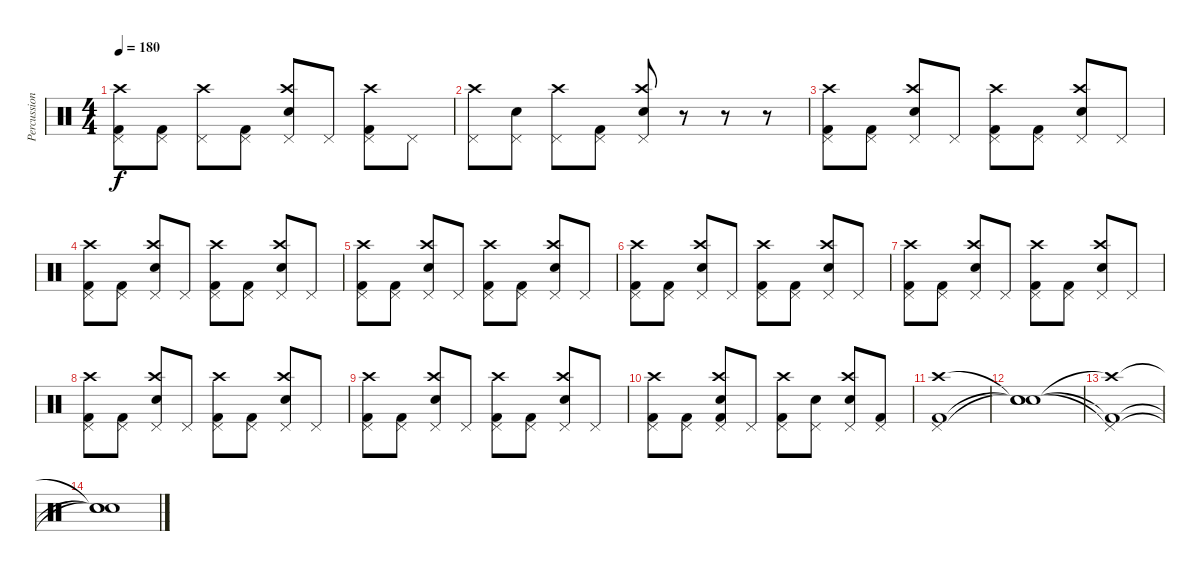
\track ("Percussion" "Percussion") {instrument percussion}
\staff {score}
\articulation defaults
\ts (4 4)
\tempo 180
\clef neutral
\ks c
("Pedal Hi-Hat (hit)" "Kick (hit) 2" "Crash high (hit)").8{dy f} ("Pedal Hi-Hat (hit)" "Kick (hit) 2").8 ("Pedal Hi-Hat (hit)" "Crash high (hit)").8 ("Pedal Hi-Hat (hit)" "Kick (hit) 2").8 ("Pedal Hi-Hat (hit)" "Electric Snare (hit)" "Crash high (hit)").8 "Pedal Hi-Hat (hit)".8 ("Pedal Hi-Hat (hit)" "Kick (hit) 2" "Crash high (hit)").8 "Pedal Hi-Hat (hit)".8 |
("Pedal Hi-Hat (hit)" "Crash high (hit)").8 ("Pedal Hi-Hat (hit)" "Electric Snare (hit)").8 ("Pedal Hi-Hat (hit)" "Crash high (hit)").8 ("Pedal Hi-Hat (hit)" "Kick (hit) 2").8 ("Pedal Hi-Hat (hit)" "Electric Snare (hit)" "Crash high (hit)").8 r.8 r.8 r.8 |
("Pedal Hi-Hat (hit)" "Kick (hit) 2" "Crash high (hit)").8 ("Pedal Hi-Hat (hit)" "Kick (hit) 2").8 ("Pedal Hi-Hat (hit)" "Electric Snare (hit)" "Crash high (hit)").8 "Pedal Hi-Hat (hit)".8 ("Pedal Hi-Hat (hit)" "Kick (hit) 2" "Crash high (hit)").8 ("Pedal Hi-Hat (hit)" "Kick (hit) 2").8 ("Pedal Hi-Hat (hit)" "Electric Snare (hit)" "Crash high (hit)").8 "Pedal Hi-Hat (hit)".8 |
("Pedal Hi-Hat (hit)" "Kick (hit) 2" "Crash high (hit)").8 ("Pedal Hi-Hat (hit)" "Kick (hit) 2").8 ("Pedal Hi-Hat (hit)" "Electric Snare (hit)" "Crash high (hit)").8 "Pedal Hi-Hat (hit)".8 ("Pedal Hi-Hat (hit)" "Kick (hit) 2" "Crash high (hit)").8 ("Pedal Hi-Hat (hit)" "Kick (hit) 2").8 ("Pedal Hi-Hat (hit)" "Electric Snare (hit)" "Crash high (hit)").8 "Pedal Hi-Hat (hit)".8 |
("Pedal Hi-Hat (hit)" "Kick (hit) 2" "Crash high (hit)").8 ("Pedal Hi-Hat (hit)" "Kick (hit) 2").8 ("Pedal Hi-Hat (hit)" "Electric Snare (hit)" "Crash high (hit)").8 "Pedal Hi-Hat (hit)".8 ("Pedal Hi-Hat (hit)" "Kick (hit) 2" "Crash high (hit)").8 ("Pedal Hi-Hat (hit)" "Kick (hit) 2").8 ("Pedal Hi-Hat (hit)" "Electric Snare (hit)" "Crash high (hit)").8 "Pedal Hi-Hat (hit)".8 |
("Pedal Hi-Hat (hit)" "Kick (hit) 2" "Crash high (hit)").8 ("Pedal Hi-Hat (hit)" "Kick (hit) 2").8 ("Pedal Hi-Hat (hit)" "Electric Snare (hit)" "Crash high (hit)").8 "Pedal Hi-Hat (hit)".8 ("Pedal Hi-Hat (hit)" "Kick (hit) 2" "Crash high (hit)").8 ("Pedal Hi-Hat (hit)" "Kick (hit) 2").8 ("Pedal Hi-Hat (hit)" "Electric Snare (hit)" "Crash high (hit)").8 "Pedal Hi-Hat (hit)".8 |
("Pedal Hi-Hat (hit)" "Kick (hit) 2" "Crash high (hit)").8 ("Pedal Hi-Hat (hit)" "Kick (hit) 2").8 ("Pedal Hi-Hat (hit)" "Electric Snare (hit)" "Crash high (hit)").8 "Pedal Hi-Hat (hit)".8 ("Pedal Hi-Hat (hit)" "Kick (hit) 2" "Crash high (hit)").8 ("Pedal Hi-Hat (hit)" "Kick (hit) 2").8 ("Pedal Hi-Hat (hit)" "Electric Snare (hit)" "Crash high (hit)").8 "Pedal Hi-Hat (hit)".8 |
("Pedal Hi-Hat (hit)" "Kick (hit) 2" "Crash high (hit)").8 ("Pedal Hi-Hat (hit)" "Kick (hit) 2").8 ("Pedal Hi-Hat (hit)" "Electric Snare (hit)" "Crash high (hit)").8 "Pedal Hi-Hat (hit)".8 ("Pedal Hi-Hat (hit)" "Kick (hit) 2" "Crash high (hit)").8 ("Pedal Hi-Hat (hit)" "Kick (hit) 2").8 ("Pedal Hi-Hat (hit)" "Electric Snare (hit)" "Crash high (hit)").8 "Pedal Hi-Hat (hit)".8 |
("Pedal Hi-Hat (hit)" "Kick (hit) 2" "Crash high (hit)").8 ("Pedal Hi-Hat (hit)" "Kick (hit) 2").8 ("Pedal Hi-Hat (hit)" "Electric Snare (hit)" "Crash high (hit)").8 "Pedal Hi-Hat (hit)".8 ("Pedal Hi-Hat (hit)" "Kick (hit) 2" "Crash high (hit)").8 ("Pedal Hi-Hat (hit)" "Kick (hit) 2").8 ("Pedal Hi-Hat (hit)" "Electric Snare (hit)" "Crash high (hit)").8 "Pedal Hi-Hat (hit)".8 |
("Pedal Hi-Hat (hit)" "Kick (hit) 2" "Crash high (hit)").8 ("Pedal Hi-Hat (hit)" "Kick (hit) 2").8 ("Pedal Hi-Hat (hit)" "Electric Snare (hit)" "Kick (hit) 2" "Crash high (hit)").8 "Pedal Hi-Hat (hit)".8 ("Pedal Hi-Hat (hit)" "Kick (hit) 2" "Crash high (hit)").8 ("Pedal Hi-Hat (hit)" "Electric Snare (hit)").8 ("Pedal Hi-Hat (hit)" "Electric Snare (hit)" "Crash high (hit)").8 ("Pedal Hi-Hat (hit)" "Kick (hit) 2").8 |
("Pedal Hi-Hat (hit)" "Kick (hit) 2" "Crash high (hit)").1 |
("Snare (hit)"{t} "Snare (hit)"{t} "Snare (hit)"{t}).1 |
("Pedal Hi-Hat (hit)"{t} "Kick (hit) 2"{t} "Crash high (hit)"{t}).1{volume 0} |
("Snare (hit)"{t} "Snare (hit)"{t} "Snare (hit)"{t}).1
